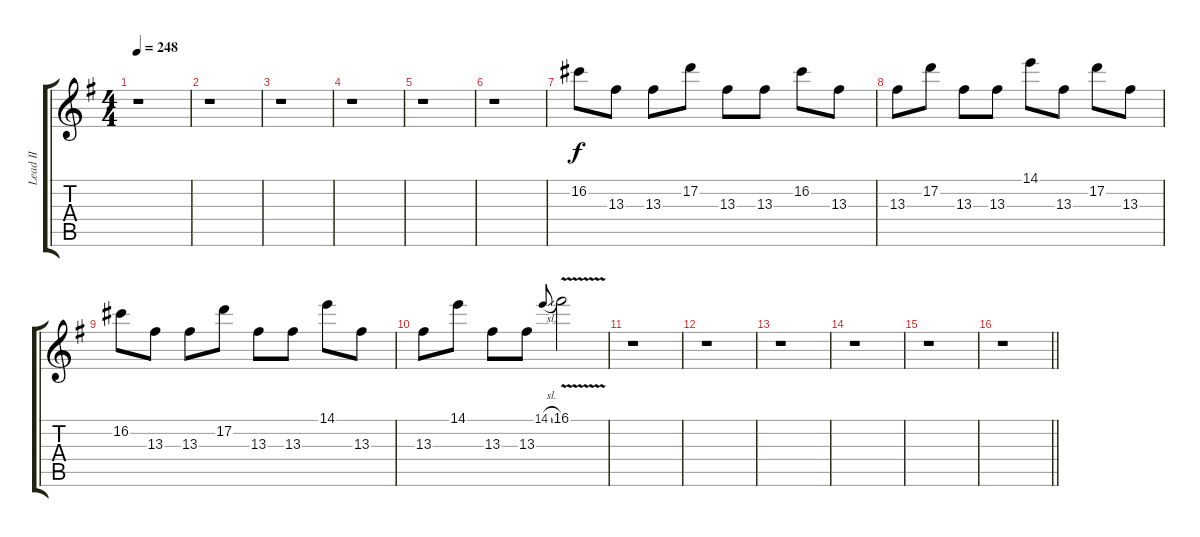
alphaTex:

\track ("Lead II" "Lead II") {instrument overdrivenguitar}
\staff {score tabs}
\tuning (D4 A3 F3 C3 G2 D2) {hide}
\ts (4 4)
\tempo 248
\clef g2
\ks g
r.1{dy f} |
r.1 |
r.1 |
r.1 |
r.1 |
r.1 |
16.2.8 13.3.8 13.3.8 17.2.8 13.3.8 13.3.8 16.2.8 13.3.8 |
13.3.8 17.2.8 13.3.8 13.3.8 14.1.8 13.3.8 17.2.8 13.3.8 |
16.2.8 13.3.8 13.3.8 17.2.8 13.3.8 13.3.8 14.1.8 13.3.8 |
13.3.8 14.1.8 13.3.8 13.3.8 14.1{sl}.8{gr onbeat} 16.1{v}.2 |
r.1 |
r.1 |
r.1 |
r.1 |
r.1 |
\barLineRight lightlight
r.1
